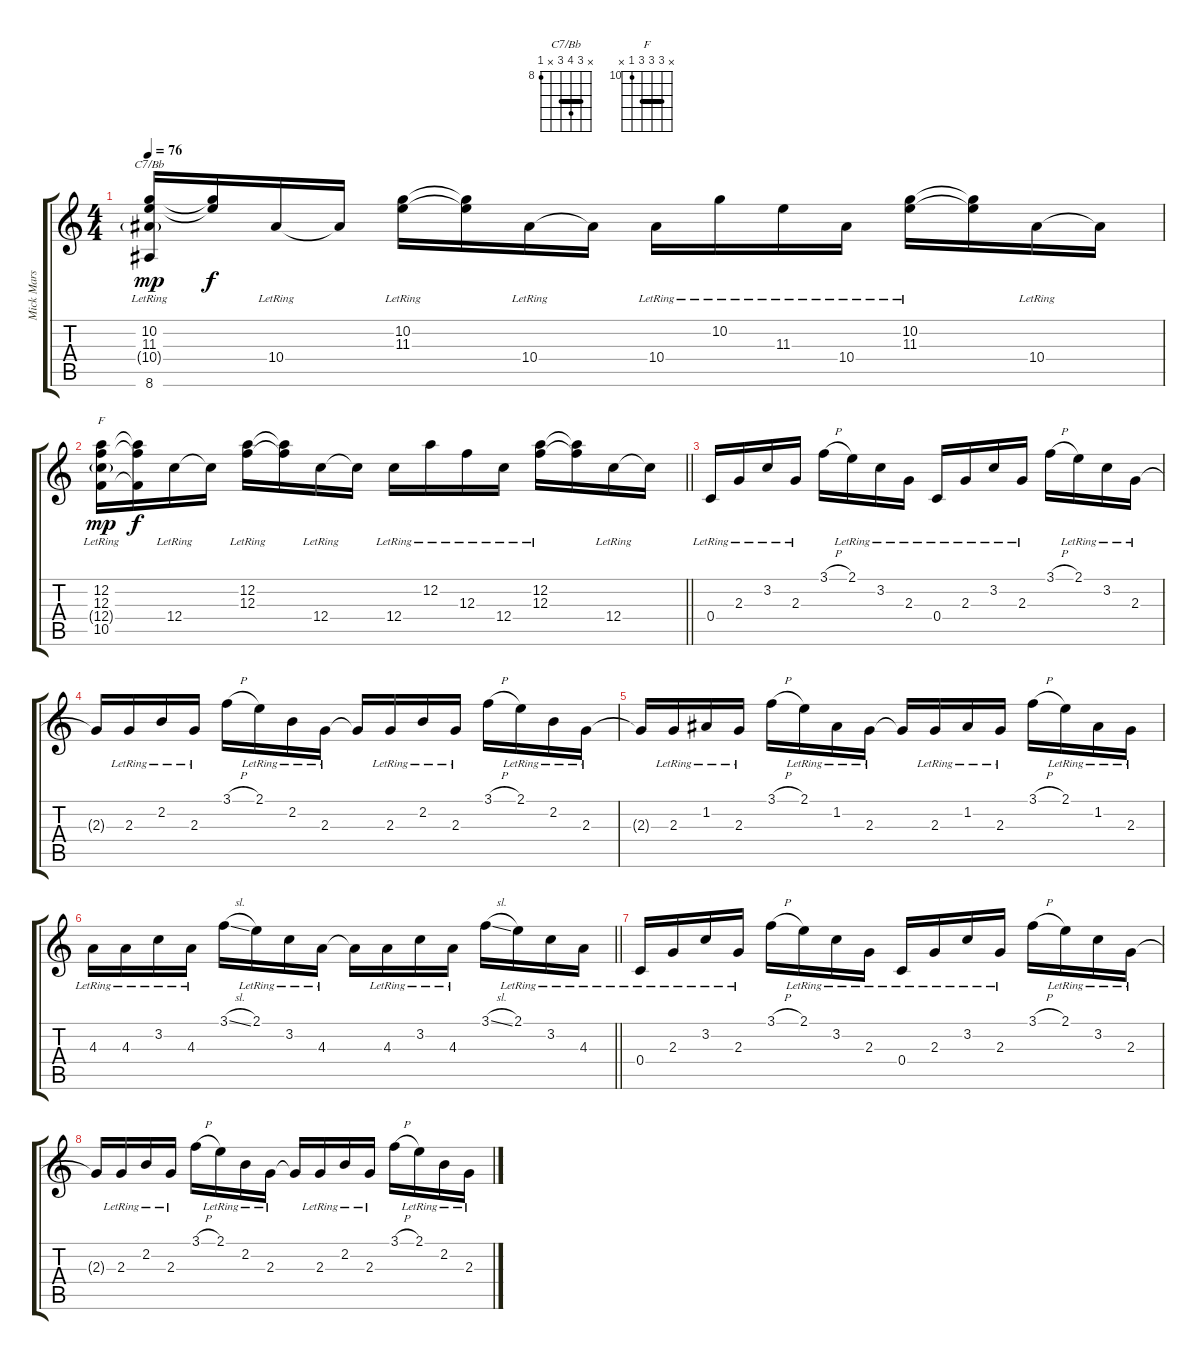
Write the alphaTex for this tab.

\track ("Mick Mars Acoustic" "Mick Mars ") {mute instrument acousticguitarsteel}
\staff {score tabs}
\tuning (D4 A3 F3 C3 G2 D2) {hide}
\chord ("C7/Bb" x 10 11 10 x 8) {firstfret 8 barre 10}
\chord ("F" x 12 12 12 10 x) {firstfret 10 barre 12}
\ts (4 4)
\tempo 76
\clef g2
\ks c
(10.2{lr} 11.3{lr} 10.4{g lr} 8.6).16{ch "C7/Bb" dy mp} (10.2{t} 11.3{t}).16{dy f} 10.4{lr}.16 10.4{t}.16 (10.2{lr} 11.3{lr}).16 (10.2{t} 11.3{t}).16 10.4{lr}.16 10.4{t}.16 10.4{lr}.16 10.2{lr}.16 11.3{lr}.16 10.4{lr}.16 (10.2 11.3{lr}).16 (10.2{t} 11.3{t}).16 10.4{lr}.16 10.4{t}.16 |
\barLineRight lightlight
(12.2{lr} 12.3{lr} 12.4{g lr} 10.5).16{ch "F" dy mp} (12.2{t} 12.3{t} 10.5{t}).16{dy f} 12.4{lr}.16 12.4{t}.16 (12.2{lr} 12.3{lr}).16 (12.2{t} 12.3{t}).16 12.4{lr}.16 12.4{t}.16 12.4{lr}.16 12.2{lr}.16 12.3{lr}.16 12.4{lr}.16 (12.2 12.3{lr}).16 (12.2{t} 12.3{t}).16 12.4{lr}.16 12.4{t}.16 |
0.4{lr}.16 2.3{lr}.16 3.2{lr}.16 2.3{lr}.16 3.1{h}.16 2.1{lr}.16 3.2{lr}.16 2.3{lr}.16 0.4{lr}.16 2.3{lr}.16 3.2{lr}.16 2.3{lr}.16 3.1{h}.16 2.1{lr}.16 3.2{lr}.16 2.3{lr}.16 |
2.3{t}.16 2.3{lr}.16 2.2{lr}.16 2.3{lr}.16 3.1{h}.16 2.1{lr}.16 2.2{lr}.16 2.3{lr}.16 2.3{t}.16 2.3{lr}.16 2.2{lr}.16 2.3{lr}.16 3.1{h}.16 2.1{lr}.16 2.2{lr}.16 2.3{lr}.16 |
2.3{t}.16 2.3{lr}.16 1.2{lr}.16 2.3{lr}.16 3.1{h}.16 2.1{lr}.16 1.2{lr}.16 2.3{lr}.16 2.3{t}.16 2.3{lr}.16 1.2{lr}.16 2.3{lr}.16 3.1{h}.16 2.1{lr}.16 1.2{lr}.16 2.3{lr}.16 |
\barLineRight lightlight
4.3{lr}.16 4.3{lr}.16 3.2{lr}.16 4.3{lr}.16 3.1{sl}.16 2.1{lr}.16 3.2{lr}.16 4.3{lr}.16 4.3{t}.16 4.3{lr}.16 3.2{lr}.16 4.3{lr}.16 3.1{sl}.16 2.1{lr}.16 3.2{lr}.16 4.3{lr}.16 |
0.4{lr}.16 2.3{lr}.16 3.2{lr}.16 2.3{lr}.16 3.1{h}.16 2.1{lr}.16 3.2{lr}.16 2.3{lr}.16 0.4{lr}.16 2.3{lr}.16 3.2{lr}.16 2.3{lr}.16 3.1{h}.16 2.1{lr}.16 3.2{lr}.16 2.3{lr}.16 |
2.3{t}.16 2.3{lr}.16 2.2{lr}.16 2.3{lr}.16 3.1{h}.16 2.1{lr}.16 2.2{lr}.16 2.3{lr}.16 2.3{t}.16 2.3{lr}.16 2.2{lr}.16 2.3{lr}.16 3.1{h}.16 2.1{lr}.16 2.2{lr}.16 2.3{lr}.16
